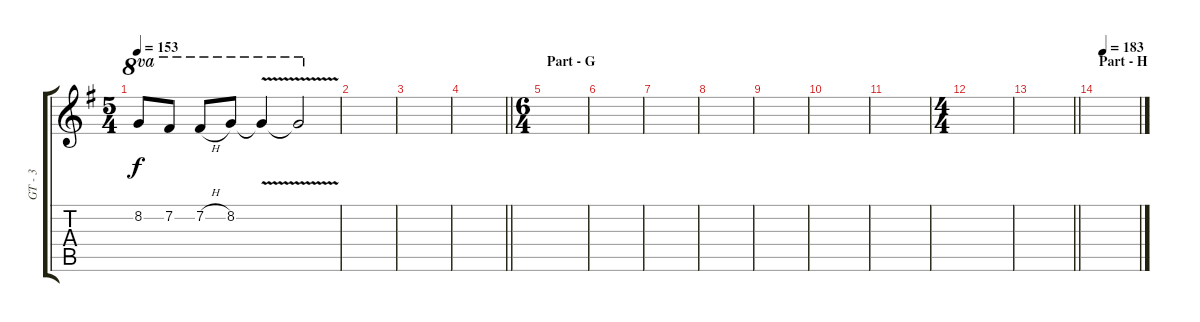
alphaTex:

\track ("GT - 3" "GT - 3") {instrument distortionguitar}
\staff {score tabs}
\tuning (E4 B3 G3 D3 A2 E2) {hide}
\ts (5 4)
\tempo 153
\clef g2
\ks g
8.2.8{ot 8va dy f} 7.2.8{ot 8va} 7.2{h}.8{ot 8va} 8.2.8{ot 8va} 8.2{v t}.4{ot 8va} 8.2{t}.2{ot 8va} |
|
|
\barLineRight lightlight
|
\ts (6 4)
\section ("" "Part - G")
|
|
|
|
|
|
|
\ts (4 4)
|
\barLineRight lightlight
|
\section ("" "Part - H")
\tempo (183 0.125)
